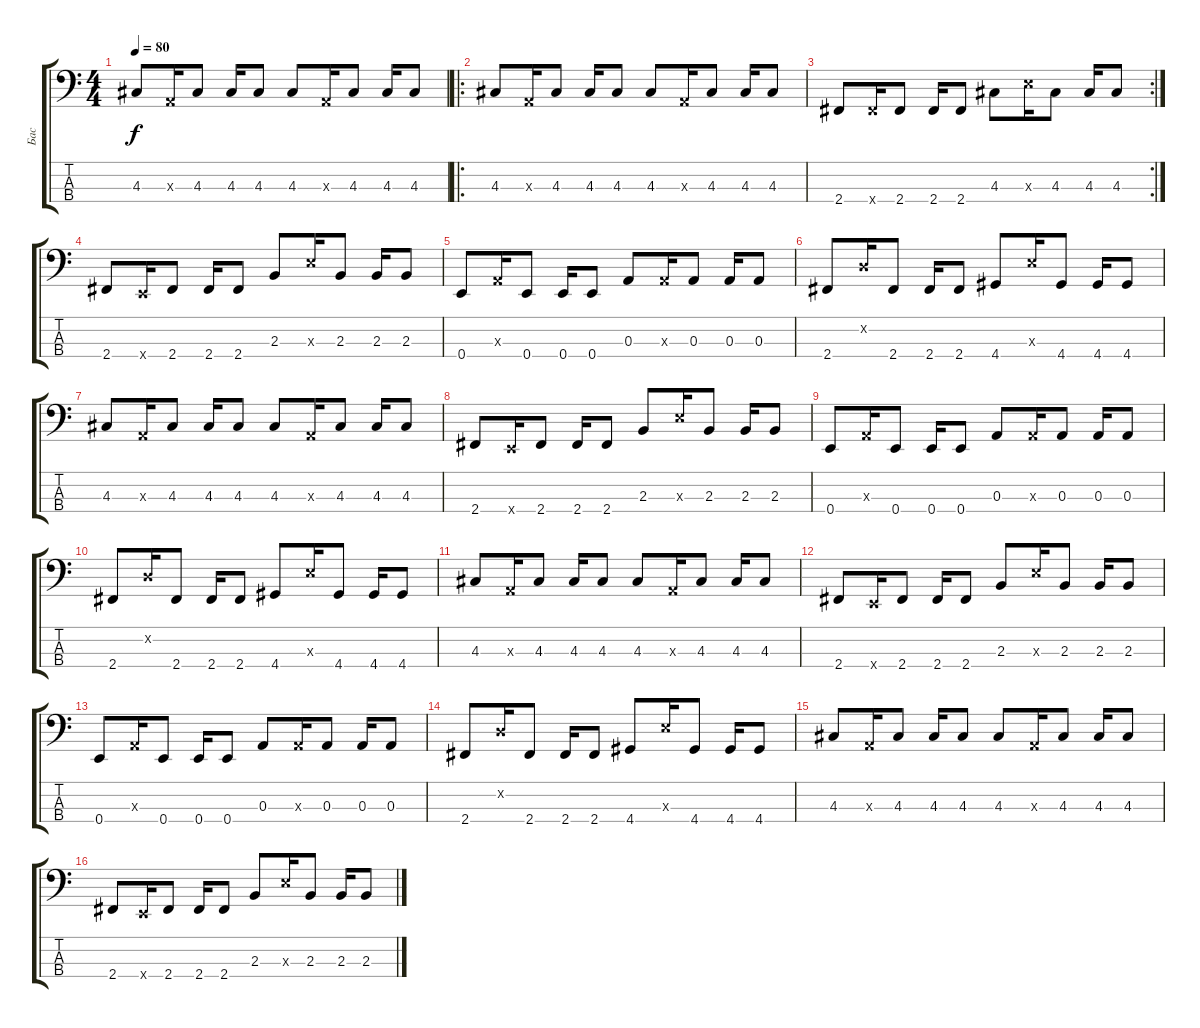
\track ("Бас" "Бас") {instrument electricbassfinger}
\staff {score tabs}
\tuning (G2 D2 A1 E1) {hide}
\ts (4 4)
\tempo 80
\clef f4
\ks c
4.3.8{dy f} 0.3{x}.16 4.3.8 4.3.16 4.3.8 4.3.8 0.3{x}.16 4.3.8 4.3.16 4.3.8 |
\ro
4.3.8 0.3{x}.16 4.3.8 4.3.16 4.3.8 4.3.8 0.3{x}.16 4.3.8 4.3.16 4.3.8 |
\rc 2
2.4.8 2.4{x}.16 2.4.8 2.4.16 2.4.8 4.3.8 7.3{x}.16 4.3.8 4.3.16 4.3.8 |
2.4.8 0.4{x}.16 2.4.8 2.4.16 2.4.8 2.3.8 7.3{x}.16 2.3.8 2.3.16 2.3.8 |
0.4.8 0.3{x}.16 0.4.8 0.4.16 0.4.8 0.3.8 0.3{x}.16 0.3.8 0.3.16 0.3.8 |
2.4.8 0.2{x}.16 2.4.8 2.4.16 2.4.8 4.4.8 7.3{x}.16 4.4.8 4.4.16 4.4.8 |
4.3.8 0.3{x}.16 4.3.8 4.3.16 4.3.8 4.3.8 0.3{x}.16 4.3.8 4.3.16 4.3.8 |
2.4.8 0.4{x}.16 2.4.8 2.4.16 2.4.8 2.3.8 7.3{x}.16 2.3.8 2.3.16 2.3.8 |
0.4.8 0.3{x}.16 0.4.8 0.4.16 0.4.8 0.3.8 0.3{x}.16 0.3.8 0.3.16 0.3.8 |
2.4.8 0.2{x}.16 2.4.8 2.4.16 2.4.8 4.4.8 7.3{x}.16 4.4.8 4.4.16 4.4.8 |
4.3.8 0.3{x}.16 4.3.8 4.3.16 4.3.8 4.3.8 0.3{x}.16 4.3.8 4.3.16 4.3.8 |
2.4.8 0.4{x}.16 2.4.8 2.4.16 2.4.8 2.3.8 7.3{x}.16 2.3.8 2.3.16 2.3.8 |
0.4.8 0.3{x}.16 0.4.8 0.4.16 0.4.8 0.3.8 0.3{x}.16 0.3.8 0.3.16 0.3.8 |
2.4.8 0.2{x}.16 2.4.8 2.4.16 2.4.8 4.4.8 7.3{x}.16 4.4.8 4.4.16 4.4.8 |
4.3.8 0.3{x}.16 4.3.8 4.3.16 4.3.8 4.3.8 0.3{x}.16 4.3.8 4.3.16 4.3.8 |
2.4.8 0.4{x}.16 2.4.8 2.4.16 2.4.8 2.3.8 7.3{x}.16 2.3.8 2.3.16 2.3.8
